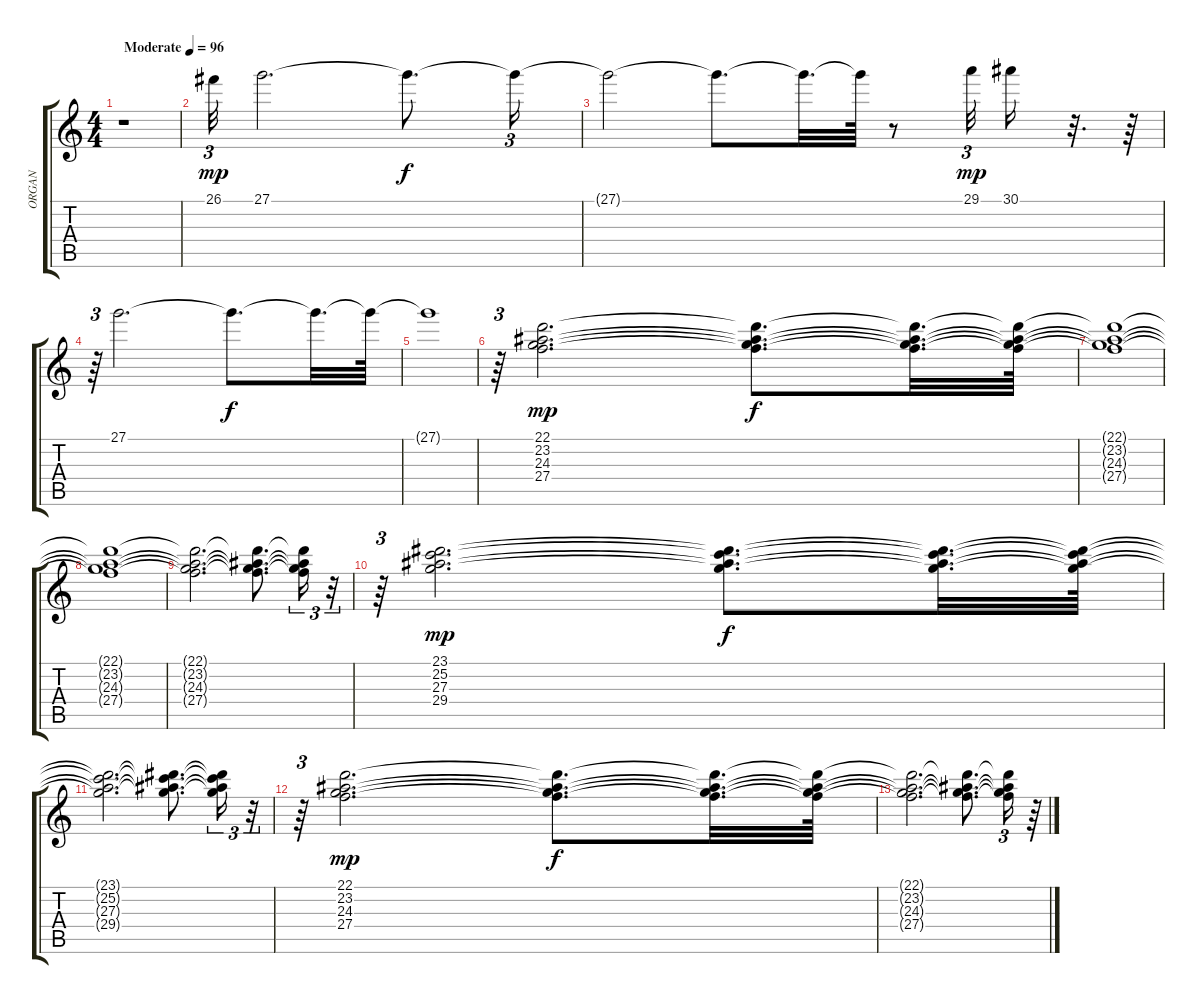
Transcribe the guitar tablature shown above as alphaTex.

\track ("ORGAN" "ORGAN") {instrument rockorgan}
\staff {score tabs}
\tuning (E4 B3 G3 D3 A2 E2) {hide}
\ts (4 4)
\tempo (96 "Moderate")
\clef g2
\ks c
r.1{dy mp instrument rockorgan} |
26.1.32{tu (3 2)} 27.1.2{d} 27.1{t}.8{d dy f} 27.1{t}.16{tu (3 2)} |
27.1{t}.2 27.1{t}.8{d} 27.1{t}.32{d} 27.1{t}.64 r.8 29.1.32{tu (3 2) dy mp} 30.1.16 r.32{d} r.64 |
r.64{tu (3 2)} 27.1.2{d} 27.1{t}.8{d dy f} 27.1{t}.32{d} 27.1{t}.64 |
27.1{t}.1 |
r.64{tu (3 2)} (22.1 23.2 24.3 27.4).2{d dy mp} (22.1{t} 23.2{t} 24.3{t} 27.4{t}).8{d dy f} (22.1{t} 23.2{t} 24.3{t} 27.4{t}).32{d} (22.1{t} 23.2{t} 24.3{t} 27.4{t}).64 |
(22.1{t} 23.2{t} 24.3{t} 27.4{t}).1 |
(22.1{t} 23.2{t} 24.3{t} 27.4{t}).1 |
(22.1{t} 23.2{t} 24.3{t} 27.4{t}).2{d} (22.1{t} 23.2{t} 24.3{t} 27.4{t}).8{d} (22.1{t} 23.2{t} 24.3{t} 27.4{t}).16{tu (3 2)} r.32{tu (3 2)} |
r.64{tu (3 2)} (23.1 25.2 27.3 29.4).2{d dy mp} (23.1{t} 25.2{t} 27.3{t} 29.4{t}).8{d dy f} (23.1{t} 25.2{t} 27.3{t} 29.4{t}).32{d} (23.1{t} 25.2{t} 27.3{t} 29.4{t}).64 |
(23.1{t} 25.2{t} 27.3{t} 29.4{t}).2{d} (23.1{t} 25.2{t} 27.3{t} 29.4{t}).8{d} (23.1{t} 25.2{t} 27.3{t} 29.4{t}).16{tu (3 2)} r.32{tu (3 2)} |
r.64{tu (3 2)} (22.1 23.2 24.3 27.4).2{d dy mp} (22.1{t} 23.2{t} 24.3{t} 27.4{t}).8{d dy f} (22.1{t} 23.2{t} 24.3{t} 27.4{t}).32{d} (22.1{t} 23.2{t} 24.3{t} 27.4{t}).64 |
(22.1{t} 23.2{t} 24.3{t} 27.4{t}).2{d} (22.1{t} 23.2{t} 24.3{t} 27.4{t}).8{d} (22.1{t} 23.2{t} 24.3{t} 27.4{t}).16{tu (3 2)} r.64
